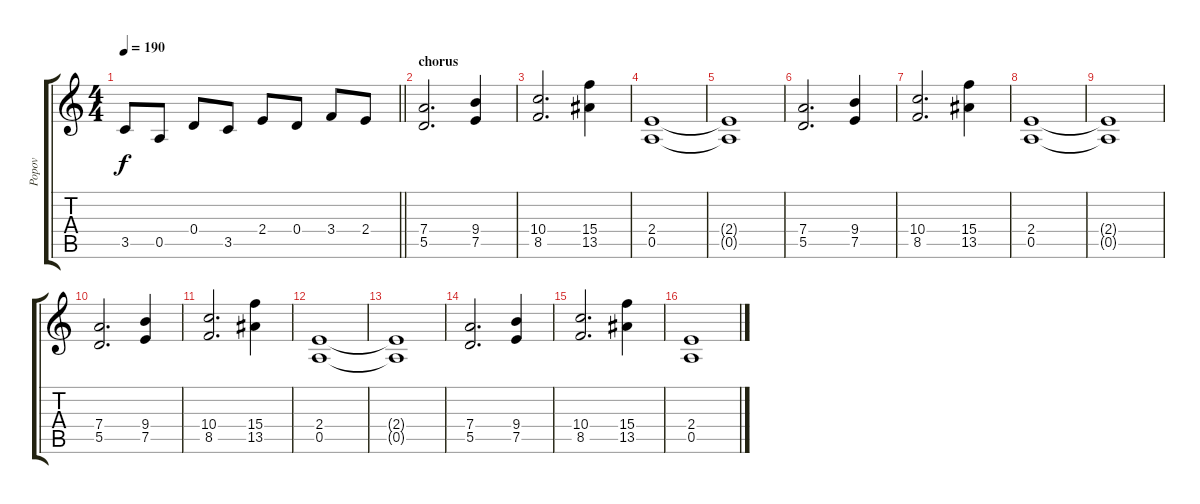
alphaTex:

\track ("Popov" "Popov") {instrument distortionguitar}
\staff {score tabs}
\tuning (E4 B3 G3 D3 A2 E2) {hide}
\ts (4 4)
\tempo 190
\clef g2
\barLineRight lightlight
\ks c
3.5.8{dy f} 0.5.8 0.4.8 3.5.8 2.4.8 0.4.8 3.4.8 2.4.8 |
\section ("" "chorus")
(7.4 5.5).2{d} (9.4 7.5).4 |
(10.4 8.5).2{d} (15.4 13.5).4 |
(2.4 0.5).1 |
(2.4{t} 0.5{t}).1 |
(7.4 5.5).2{d} (9.4 7.5).4 |
(10.4 8.5).2{d} (15.4 13.5).4 |
(2.4 0.5).1 |
(2.4{t} 0.5{t}).1 |
(7.4 5.5).2{d} (9.4 7.5).4 |
(10.4 8.5).2{d} (15.4 13.5).4 |
(2.4 0.5).1 |
(2.4{t} 0.5{t}).1 |
(7.4 5.5).2{d} (9.4 7.5).4 |
(10.4 8.5).2{d} (15.4 13.5).4 |
(2.4 0.5).1
